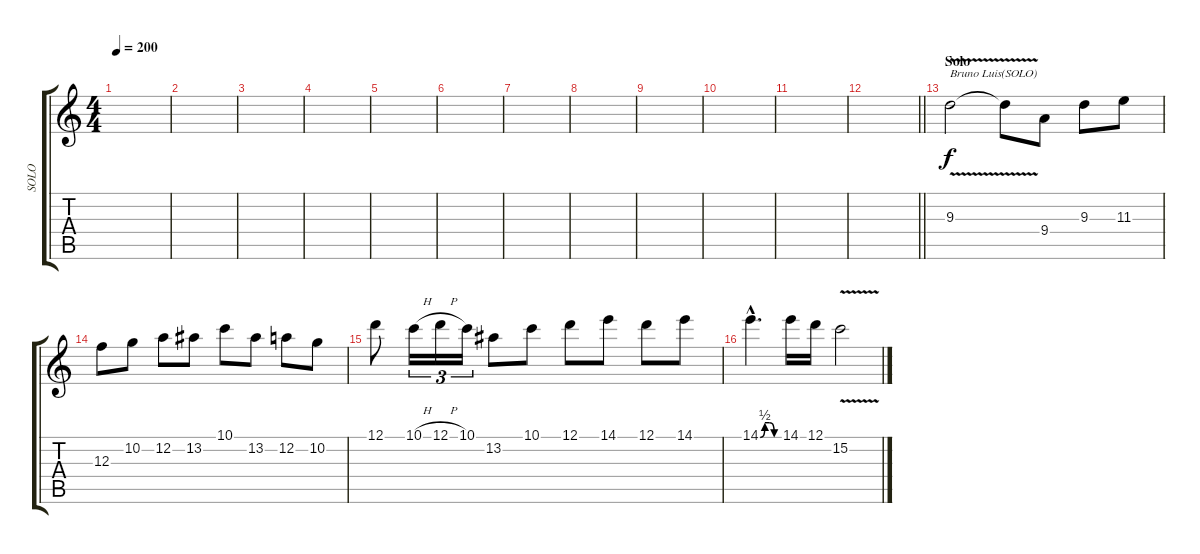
\track ("SOLO" "SOLO") {instrument distortionguitar}
\staff {score tabs}
\tuning (D4 A3 F3 C3 G2 D2) {hide}
\ts (4 4)
\tempo 200
\clef g2
\ks c
|
|
|
|
|
|
|
|
|
|
|
\barLineRight lightlight
|
\section ("" "Solo")
9.3{v}.2{txt "Bruno Luis(SOLO)" volume 13} 9.3{t}.8 9.4.8 9.3.8 11.3.8 |
12.3.8 10.2.8 12.2.8 13.2.8 10.1.8 13.2.8 12.2.8 10.2.8 |
12.1.8 10.1{h}.16{tu (3 2)} 12.1{h}.16{tu (3 2)} 10.1.16{tu (3 2)} 13.2.8 10.1.8 12.1.8 14.1.8 12.1.8 14.1.8 |
14.1{be (custom 0 0 15 2 30 2 45 0 60 0) hac}.4{d} 14.1.16 12.1.16 15.2{v}.2
